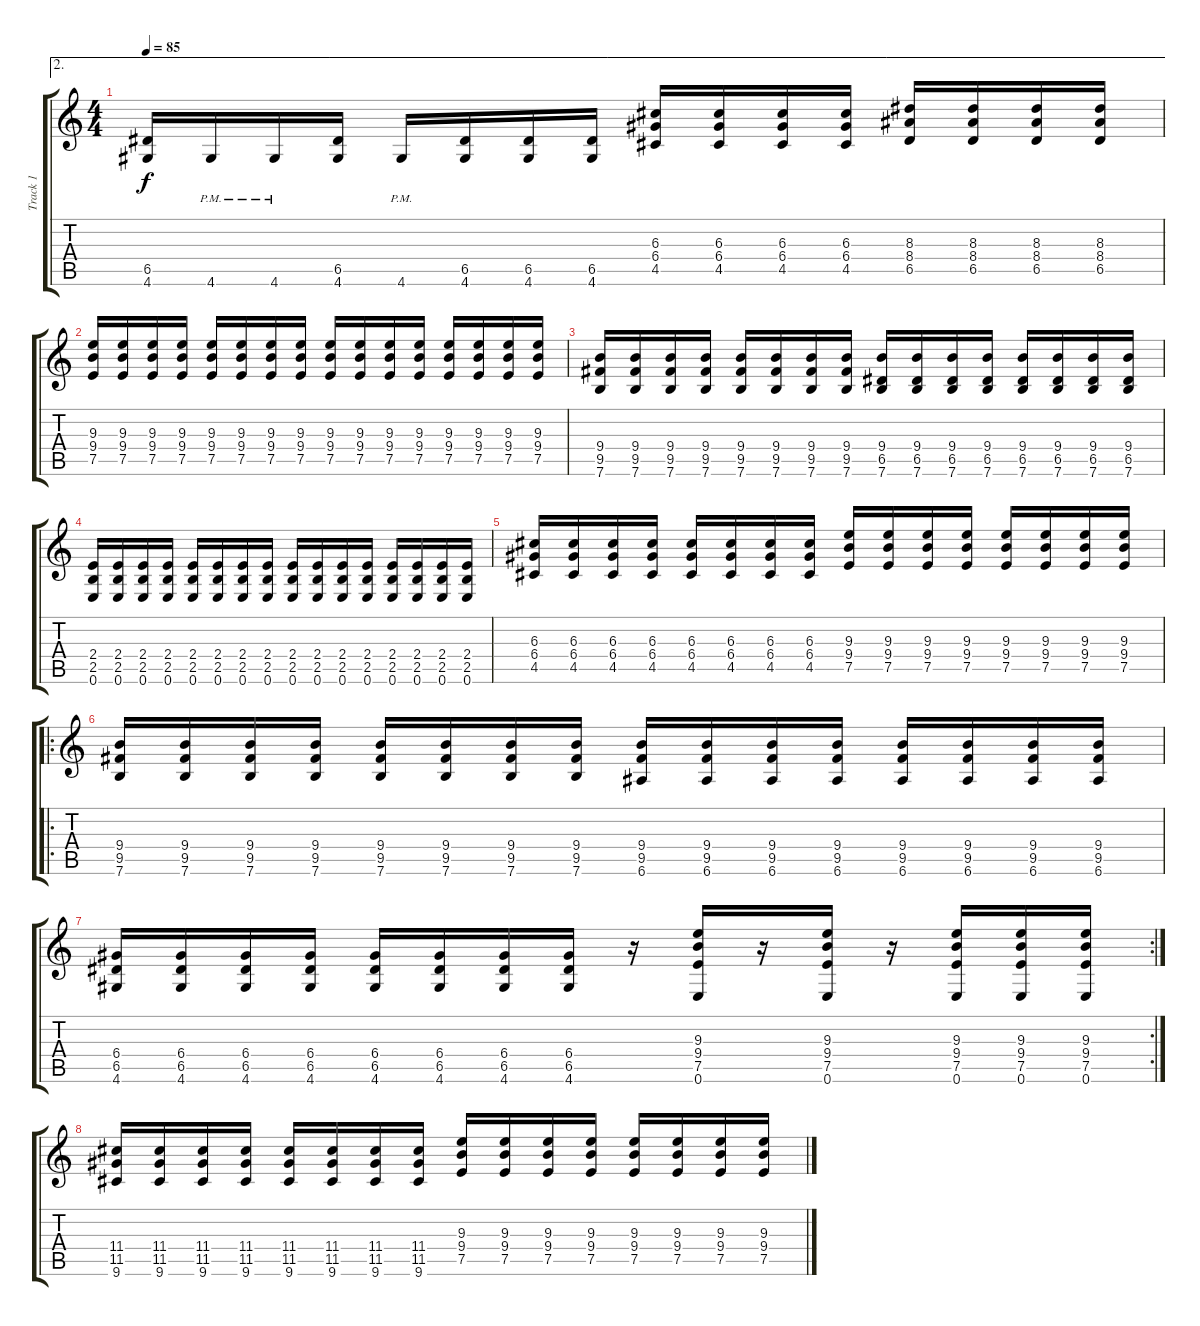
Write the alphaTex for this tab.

\track ("Track 1" "Track 1") {instrument distortionguitar}
\staff {score tabs}
\tuning (E4 B3 G3 D3 A2 E2) {hide}
\ae 2
\ts (4 4)
\tempo 85
\clef g2
\ks c
(6.5 4.6).16{dy f} 4.6{pm}.16 4.6{pm}.16 (6.5 4.6).16 4.6{pm}.16 (6.5 4.6).16 (6.5 4.6).16 (6.5 4.6).16 (6.3 6.4 4.5).16 (6.3 6.4 4.5).16 (6.3 6.4 4.5).16 (6.3 6.4 4.5).16 (8.3 8.4 6.5).16 (8.3 8.4 6.5).16 (8.3 8.4 6.5).16 (8.3 8.4 6.5).16 |
(9.3 9.4 7.5).16 (9.3 9.4 7.5).16 (9.3 9.4 7.5).16 (9.3 9.4 7.5).16 (9.3 9.4 7.5).16 (9.3 9.4 7.5).16 (9.3 9.4 7.5).16 (9.3 9.4 7.5).16 (9.3 9.4 7.5).16 (9.3 9.4 7.5).16 (9.3 9.4 7.5).16 (9.3 9.4 7.5).16 (9.3 9.4 7.5).16 (9.3 9.4 7.5).16 (9.3 9.4 7.5).16 (9.3 9.4 7.5).16 |
(9.4 9.5 7.6).16 (9.4 9.5 7.6).16 (9.4 9.5 7.6).16 (9.4 9.5 7.6).16 (9.4 9.5 7.6).16 (9.4 9.5 7.6).16 (9.4 9.5 7.6).16 (9.4 9.5 7.6).16 (9.4 6.5 7.6).16 (9.4 6.5 7.6).16 (9.4 6.5 7.6).16 (9.4 6.5 7.6).16 (9.4 6.5 7.6).16 (9.4 6.5 7.6).16 (9.4 6.5 7.6).16 (9.4 6.5 7.6).16 |
(2.4 2.5 0.6).16 (2.4 2.5 0.6).16 (2.4 2.5 0.6).16 (2.4 2.5 0.6).16 (2.4 2.5 0.6).16 (2.4 2.5 0.6).16 (2.4 2.5 0.6).16 (2.4 2.5 0.6).16 (2.4 2.5 0.6).16 (2.4 2.5 0.6).16 (2.4 2.5 0.6).16 (2.4 2.5 0.6).16 (2.4 2.5 0.6).16 (2.4 2.5 0.6).16 (2.4 2.5 0.6).16 (2.4 2.5 0.6).16 |
(6.3 6.4 4.5).16 (6.3 6.4 4.5).16 (6.3 6.4 4.5).16 (6.3 6.4 4.5).16 (6.3 6.4 4.5).16 (6.3 6.4 4.5).16 (6.3 6.4 4.5).16 (6.3 6.4 4.5).16 (9.3 9.4 7.5).16 (9.3 9.4 7.5).16 (9.3 9.4 7.5).16 (9.3 9.4 7.5).16 (9.3 9.4 7.5).16 (9.3 9.4 7.5).16 (9.3 9.4 7.5).16 (9.3 9.4 7.5).16 |
\ro
(9.4 9.5 7.6).16 (9.4 9.5 7.6).16 (9.4 9.5 7.6).16 (9.4 9.5 7.6).16 (9.4 9.5 7.6).16 (9.4 9.5 7.6).16 (9.4 9.5 7.6).16 (9.4 9.5 7.6).16 (9.4 9.5 6.6).16 (9.4 9.5 6.6).16 (9.4 9.5 6.6).16 (9.4 9.5 6.6).16 (9.4 9.5 6.6).16 (9.4 9.5 6.6).16 (9.4 9.5 6.6).16 (9.4 9.5 6.6).16 |
\rc 2
(6.4 6.5 4.6).16 (6.4 6.5 4.6).16 (6.4 6.5 4.6).16 (6.4 6.5 4.6).16 (6.4 6.5 4.6).16 (6.4 6.5 4.6).16 (6.4 6.5 4.6).16 (6.4 6.5 4.6).16 r.16 (9.3 9.4 7.5 0.6).16 r.16 (9.3 9.4 7.5 0.6).16 r.16 (9.3 9.4 7.5 0.6).16 (9.3 9.4 7.5 0.6).16 (9.3 9.4 7.5 0.6).16 |
(11.4 11.5 9.6).16 (11.4 11.5 9.6).16 (11.4 11.5 9.6).16 (11.4 11.5 9.6).16 (11.4 11.5 9.6).16 (11.4 11.5 9.6).16 (11.4 11.5 9.6).16 (11.4 11.5 9.6).16 (9.3 9.4 7.5).16 (9.3 9.4 7.5).16 (9.3 9.4 7.5).16 (9.3 9.4 7.5).16 (9.3 9.4 7.5).16 (9.3 9.4 7.5).16 (9.3 9.4 7.5).16 (9.3 9.4 7.5).16
